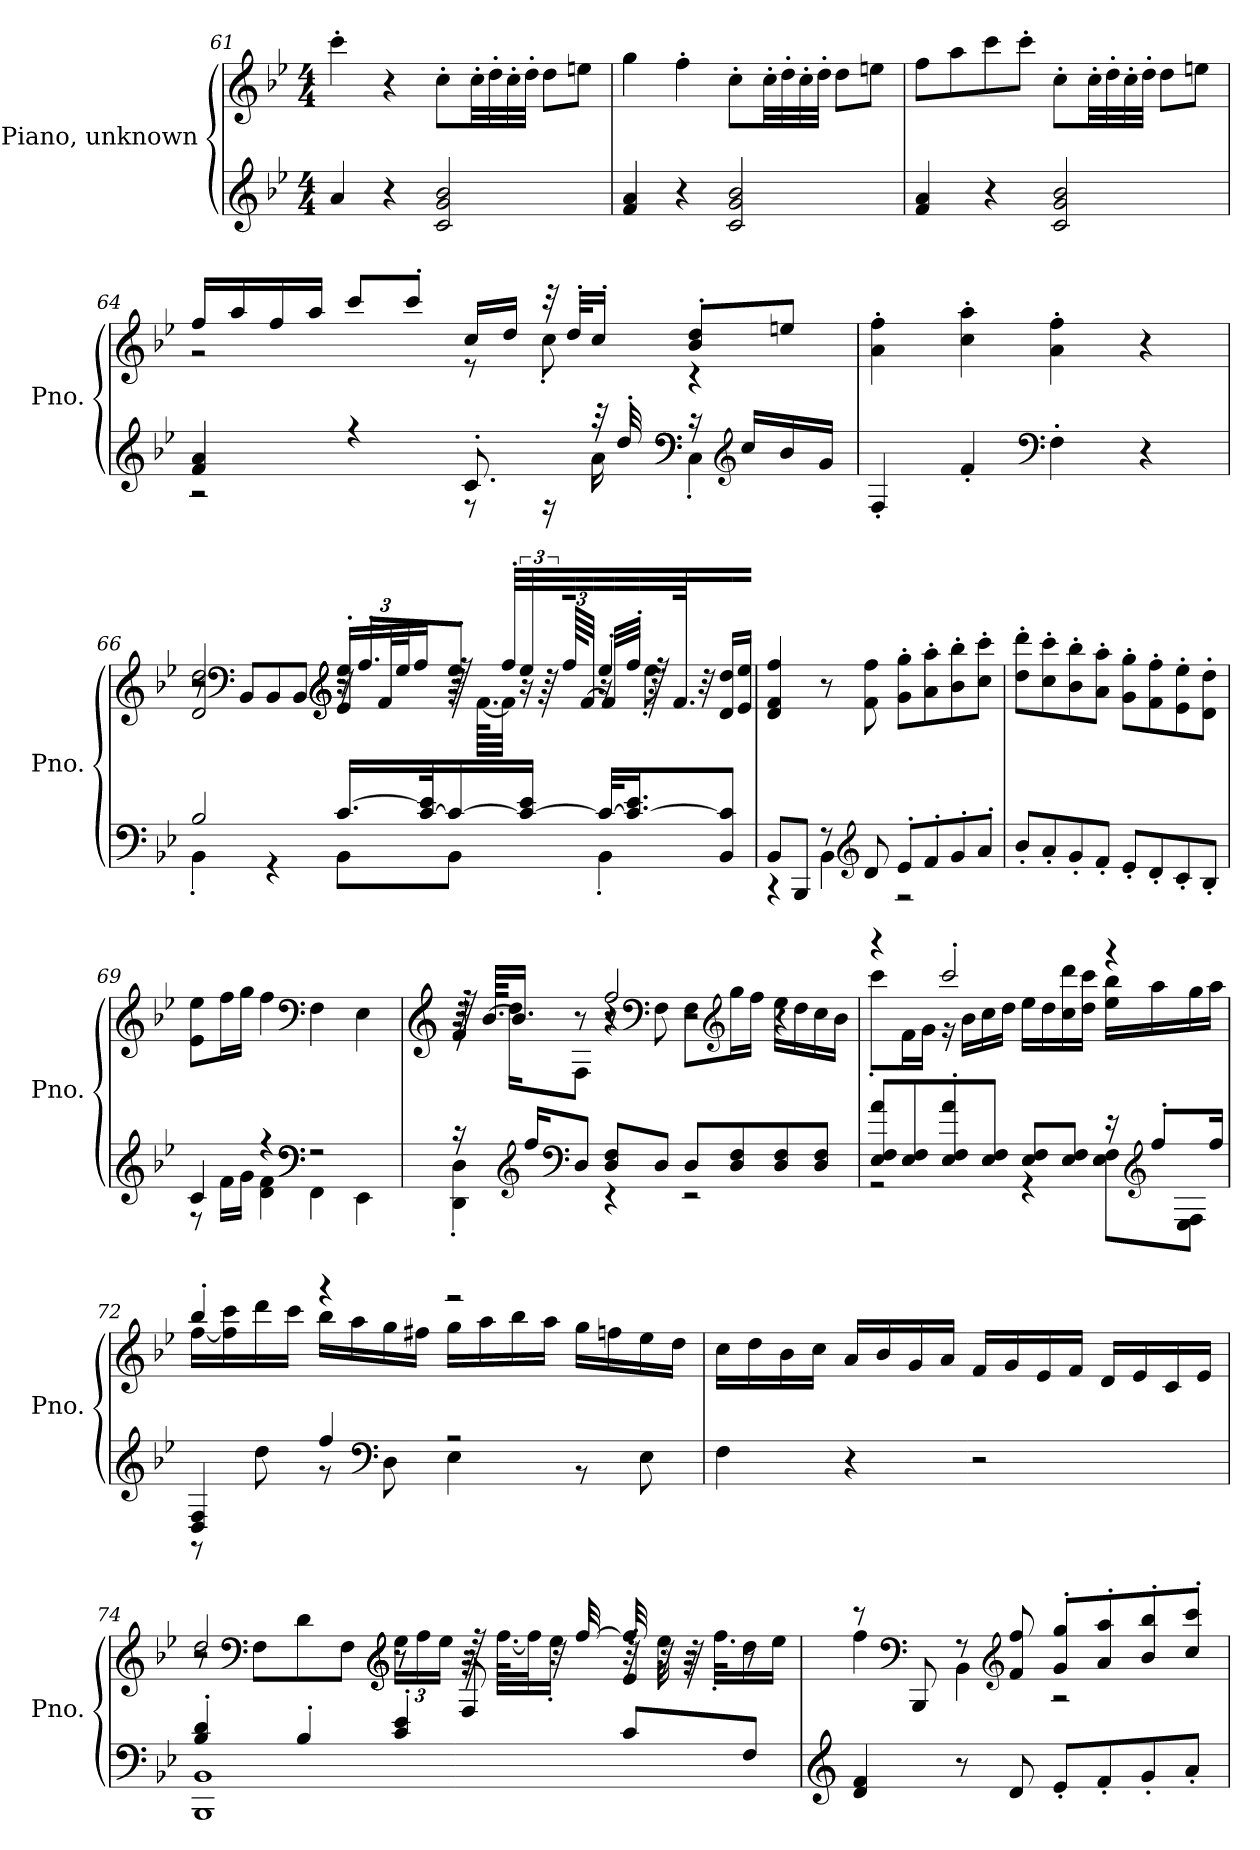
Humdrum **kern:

**kern	**kern
*part1	*part1
*staff2	*staff1
*I"Piano, unknown	*
*I'Pno.	*
*clefG2	*clefG2
*k[b-e-]	*k[b-e-]
*M4/4	*M4/4
=61	=61
4a/	4ccc'\
4r	4r
2c/ 2g/ 2b-/	8cc'\L
.	32cc'\LL
.	32dd'\
.	32cc'\
.	32dd'\JJJ
.	8dd\L
.	8een\J
=62	=62
4f/ 4a/	4gg\
4r	4ff'\
2c/ 2g/ 2b-/	8cc'\L
.	32cc'\LL
.	32dd'\
.	32cc'\
.	32dd'\JJJ
.	8dd\L
.	8een\J
!!LO:PB:g=z
=63	=63
4f/ 4a/	8ff\L
.	8aa\
4r	8ccc\
.	8ccc'\J
2c/ 2g/ 2b-/	8cc'\L
.	32cc'\LL
.	32dd'\
.	32cc'\
.	32dd'\JJJ
.	8dd\L
.	8een\J
=64	=64
*^	*^
4f/ 4a/	2r	16ff/LL	2r
.	.	16aa/	.
.	.	16ff/	.
.	.	16aa/JJ	.
4r	.	8ccc/L	.
.	.	8ccc'/J	.
8.c'/	8r	16cc/LL	8r
.	.	16dd/JJ	.
.	16r	32r	8cc'\
.	.	32dd'/KLL	.
32r	16a\	16cc'/JJ	.
32dd'/	.	.	.
*clefF4	*	*	*
16r	4C'\	8b-/' 8dd/'L	4r
*clefG2	*	*	*
16cc/LL	.	.	.
16b-/	.	8een/J	.
16g/JJ	.	.	.
*v	*v	*	*
*	*v	*v
=65	=65
4F'/	4a\' 4ff\'
4f'/	4cc\' 4aa\'
*clefF4	*
4F'\	4a\' 4ff\'
4r	4r
!!LO:LB:g=z
=66	=66
*^	*^
*	*	*	*^
2B-/	4BB-'\	2d/ 2dd/	2r	8r
*	*	*clefF4	*	*
.	.	.	.	8BB-/L
.	4r	.	.	8BB-/
.	.	.	.	8BB-/J
*	*	*clefG2	*	*
*	*	*	*	*Xbrackettup
[16.c/LL	8BB-\L	32r	8r	24e-/' 24ee-/'LL
.	.	16.ff'/KL	.	.
.	.	.	.	48f/L
.	.	.	.	48ee-/J
.	.	.	.	24ff/JJ
32c/_ 32e-/K	.	.	.	.
16c/_	8BB-\J	8ee-'/J	128r	32r
.	.	.	[64.f\KLLL	.
.	.	.	32f\JJJ]	32ff'/LLL
*	*	*	*	*brackettup
16c/_ 16e-/JJ	.	.	16r	48ee-/JJJ
.	.	.	.	96r
.	.	.	.	96ff/KLLL
.	.	.	.	[48f/JJJ
32c/KLL_	4BB-'\	4ee-'/	16r	32f/LLL]
16.c/_ 16.e-/J	.	.	.	32ff'/JJJ
.	.	.	8.ee-'\	128r
.	.	.	.	64.f/
.	.	.	.	32r
8BB-/ 8c/]J	.	.	.	16d/ 16dd/LL
.	.	.	.	16e-/ 16ee-/JJ
*	*	*v	*v	*v
=67	=67	=67
8BB-/L	4r	4d/ 4f/ 4ff/
8BBB-/J	.	.
8r	4BB-\	8r
*clefG2	*	*
8d/	.	8f\ 8ff\
8e-'/L	2r	8g\' 8gg\'L
8f'/	.	8a\' 8aa\'
8g'/	.	8b-\' 8bb-\'
8a'/J	.	8cc\' 8ccc\'J
*v	*v	*
!!LO:LB:g=z
=68	=68
8b-'/L	8dd\' 8ddd\'L
8a'/	8cc\' 8ccc\'
8g'/	8b-\' 8bb-\'
8f'/J	8a\' 8aa\'J
8e-'/L	8g\' 8gg\'L
8d'/	8f\' 8ff\'
8c'/	8e-\' 8ee-\'
8B-'/J	8d\' 8dd\'J
=69	=69
*^	*
4c/	8r	8e-\ 8ee-\L
.	16f\LL	16ff\L
.	16g\JJ	16gg\JJ
4r	4d\ 4f\	4ff\
*clefF4	*	*clefF4
2r	4FF\	4F\
.	4EE-\	4E-\
=70	=70	=70
*	*	*clefG2
*	*	*^
*	*	*	*^
16r	4DD\' 4D\'	128r	32r	4f'/
.	.	[64.b-/KKLL	.	.
.	.	16.b-/JJ]	16.dd\KL	.
*clefG2	*	*	*	*
16ff/KL	.	.	.	.
*clefF4	*	*	*	*
8D/J	.	8r	8F\J	.
8D/ 8F/L	4r	2ff/	8r	4r
*	*	*clefF4	*	*
8D/J	.	.	8F\	.
8D/L	2r	.	8F\L	2r
*	*	*clefG2	*	*
8D/ 8F/	.	.	16gg\L	.
.	.	.	16ff\JJ	.
8D/ 8F/	.	4r	16ee-\LL	.
.	.	.	16dd\	.
8D/ 8F/J	.	.	16cc\	.
.	.	.	16b-\JJ	.
*	*	*	*v	*v
!!LO:LB:g=z
=71	=71	=71	=71
8E-/ 8F/ 8a/L	2r	4r	8ccc'\L
8E-/ 8F/	.	.	16f\L
.	.	.	16g\JJ
8E-/' 8F/' 8a/'	.	2ccc'/	16r
.	.	.	16b-\LL
8E-/ 8F/J	.	.	16cc\
.	.	.	16dd\JJ
8E-/ 8F/L	4r	.	16ee-\LL
.	.	.	16dd\
8E-/ 8F/J	.	.	16cc\ 16ddd\
.	.	.	16dd\ 16ccc\JJ
16r	8E-\ 8F\L	4r	16ee-\ 16bb-\LL
*clefG2	*	*	*
8ff'/L	.	.	16aa\
.	8E-\ 8F\J	.	16gg\
16ff/Jk	.	.	16aa\JJ
=72	=72	=72	=72
4D/ 4F/	8r	4bb-'/	[16ff\LL
.	.	.	16ff\] 16ccc\
.	8dd\	.	16ddd\
.	.	.	16ccc\JJ
4ff/	8r	4r	16bb-\LL
.	.	.	16aa\
*clefF4	*	*	*
.	8D\	.	16gg\
.	.	.	16ff#X\JJ
2r	4E-\	2r	16gg\LL
.	.	.	16aa\
.	.	.	16bb-\
.	.	.	16aa\JJ
.	8r	.	16gg\LL
.	.	.	16ffn\
.	8E-\	.	16ee-\
.	.	.	16dd\JJ
*v	*v	*	*
*	*v	*v
!!LO:LB:g=z
=73	=73
4F\	16cc\LL
.	16dd\
.	16b-\
.	16cc\JJ
4r	16a/LL
.	16b-/
.	16g/
.	16a/JJ
2r	16f/LL
.	16g/
.	16e-/
.	16f/JJ
.	16d/LL
.	16e-/
.	16c/
.	16e-/JJ
=74	=74
*^	*^
*	*	*	*^
4B-/' 4d/'	1BBB- 1BB-	2r	8r	2dd/
*	*	*clefF4	*	*
.	.	.	8F\L	.
4B-'/	.	.	8d\	.
.	.	.	8F\J	.
*	*	*clefG2	*	*
*	*	*	*Xbrackettup	*
4c/' 4e-/'	.	8r	24ee-\LL	8r
.	.	.	24ff\	.
.	.	.	24ee-\JJ	.
.	.	16r	128r	8F/
.	.	.	[64.ff\KLLL	.
.	.	.	32ff\J]	.
.	.	32r	16ee-'\JJ	.
.	.	[32ff/	.	.
8c/L	.	32ff/]	32r	4e-'/
.	.	32r	32ee-\	.
.	.	16r	64r	.
.	.	.	32.ff'\KLL	.
8F/J	.	8r	16dd\	.
.	.	.	16ee-\JJ	.
*v	*v	*	*	*
*	*v	*v	*v
!!LO:LB:g=z
=75	=75
*clefG2	*
*	*^
4d/ 4f/	8r	4ff\
*	*clefF4	*
.	8BBB-/	.
8r	8r	4BB-\
*	*clefG2	*
8d/	8f/ 8ff/	.
8e-'/L	8g/' 8gg/'L	2r
8f'/	8a/' 8aa/'	.
8g'/	8b-/' 8bb-/'	.
8a'/J	8cc/' 8ccc/'J	.
*	*v	*v
=	=
*-	*-
